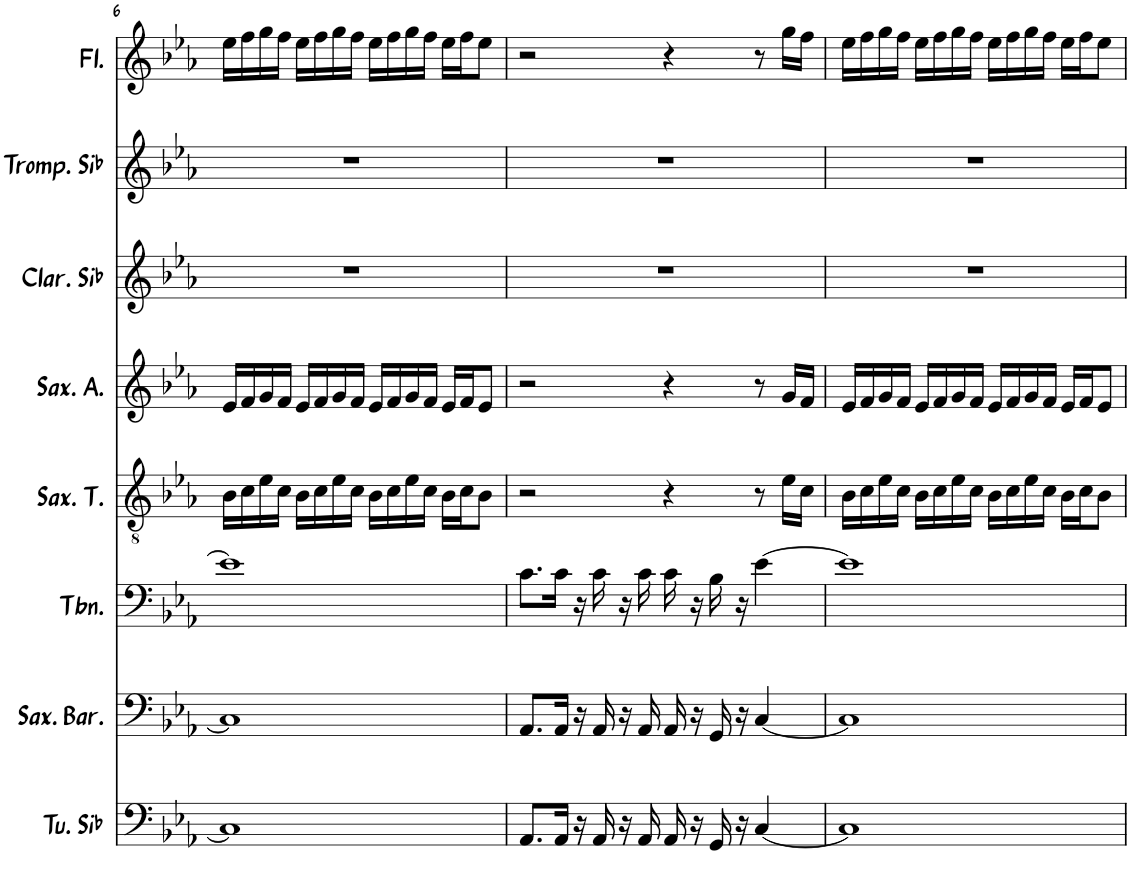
**kern	**kern	**kern	**kern	**kern	**kern	**kern	**kern
*part8	*part7	*part6	*part5	*part4	*part3	*part2	*part1
*staff8	*staff7	*staff6	*staff5	*staff4	*staff3	*staff2	*staff1
*I"Tuba en Sib	*I"Saxophone Baryton	*I"Trombone	*I"Saxophone Ténor	*I"Saxophone Alto	*I"Clarinette en Sib	*I"Trompette en Sib	*I"Flûte
*I'Tu. Sib	*I'Sax. Bar.	*I'Tbn.	*I'Sax. T.	*I'Sax. A.	*I'Clar. Sib	*I'Tromp. Sib	*I'Fl.
!!LO:PB:g=z
*clefF4	*clefF4	*clefF4	*clefGv2	*clefG2	*clefG2	*clefG2	*clefG2
*	*ITrd12c21	*	*ITrd8c14	*ITrd5c9	*	*ITrd1c2	*
*k[b-e-a-]	*k[b-e-a-]	*k[b-e-a-]	*k[b-e-a-]	*k[b-e-a-]	*k[b-e-a-]	*k[b-e-a-]	*k[b-e-a-]
*M4/4	*M4/4	*M4/4	*M4/4	*M4/4	*M4/4	*M4/4	*M4/4
=6	=6	=6	=6	=6	=6	=6	=6
1C]	1C]	1e-]	16B-\LL	16e-/LL	1r	1r	16ee-\LL
.	.	.	16c\	16f/	.	.	16ff\
.	.	.	16e-\	16g/	.	.	16gg\
.	.	.	16c\JJ	16f/JJ	.	.	16ff\JJ
.	.	.	16B-\LL	16e-/LL	.	.	16ee-\LL
.	.	.	16c\	16f/	.	.	16ff\
.	.	.	16e-\	16g/	.	.	16gg\
.	.	.	16c\JJ	16f/JJ	.	.	16ff\JJ
.	.	.	16B-\LL	16e-/LL	.	.	16ee-\LL
.	.	.	16c\	16f/	.	.	16ff\
.	.	.	16e-\	16g/	.	.	16gg\
.	.	.	16c\JJ	16f/JJ	.	.	16ff\JJ
.	.	.	16B-\LL	16e-/LL	.	.	16ee-\LL
.	.	.	16c\J	16f/J	.	.	16ff\J
.	.	.	8B-\J	8e-/J	.	.	8ee-\J
=7	=7	=7	=7	=7	=7	=7	=7
8.AA-/L	8.AA-/L	8.c\L	2r	2r	1r	1r	2r
16AA-/Jk	16AA-/Jk	16c\Jk	.	.	.	.	.
16r	16r	16r	.	.	.	.	.
16AA-/	16AA-/	16c\	.	.	.	.	.
16r	16r	16r	.	.	.	.	.
16AA-/	16AA-/	16c\	.	.	.	.	.
16AA-/	16AA-/	16c\	4r	4r	.	.	4r
16r	16r	16r	.	.	.	.	.
16GG/	16GG/	16B-\	.	.	.	.	.
16r	16r	16r	.	.	.	.	.
[4C/	[4C/	[4e-\	8r	8r	.	.	8r
.	.	.	16e-\LL	16g/LL	.	.	16gg\LL
.	.	.	16c\JJ	16f/JJ	.	.	16ff\JJ
=8	=8	=8	=8	=8	=8	=8	=8
1C]	1C]	1e-]	16B-\LL	16e-/LL	1r	1r	16ee-\LL
.	.	.	16c\	16f/	.	.	16ff\
.	.	.	16e-\	16g/	.	.	16gg\
.	.	.	16c\JJ	16f/JJ	.	.	16ff\JJ
.	.	.	16B-\LL	16e-/LL	.	.	16ee-\LL
.	.	.	16c\	16f/	.	.	16ff\
.	.	.	16e-\	16g/	.	.	16gg\
.	.	.	16c\JJ	16f/JJ	.	.	16ff\JJ
.	.	.	16B-\LL	16e-/LL	.	.	16ee-\LL
.	.	.	16c\	16f/	.	.	16ff\
.	.	.	16e-\	16g/	.	.	16gg\
.	.	.	16c\JJ	16f/JJ	.	.	16ff\JJ
.	.	.	16B-\LL	16e-/LL	.	.	16ee-\LL
.	.	.	16c\J	16f/J	.	.	16ff\J
.	.	.	8B-\J	8e-/J	.	.	8ee-\J
=	=	=	=	=	=	=	=
*-	*-	*-	*-	*-	*-	*-	*-
